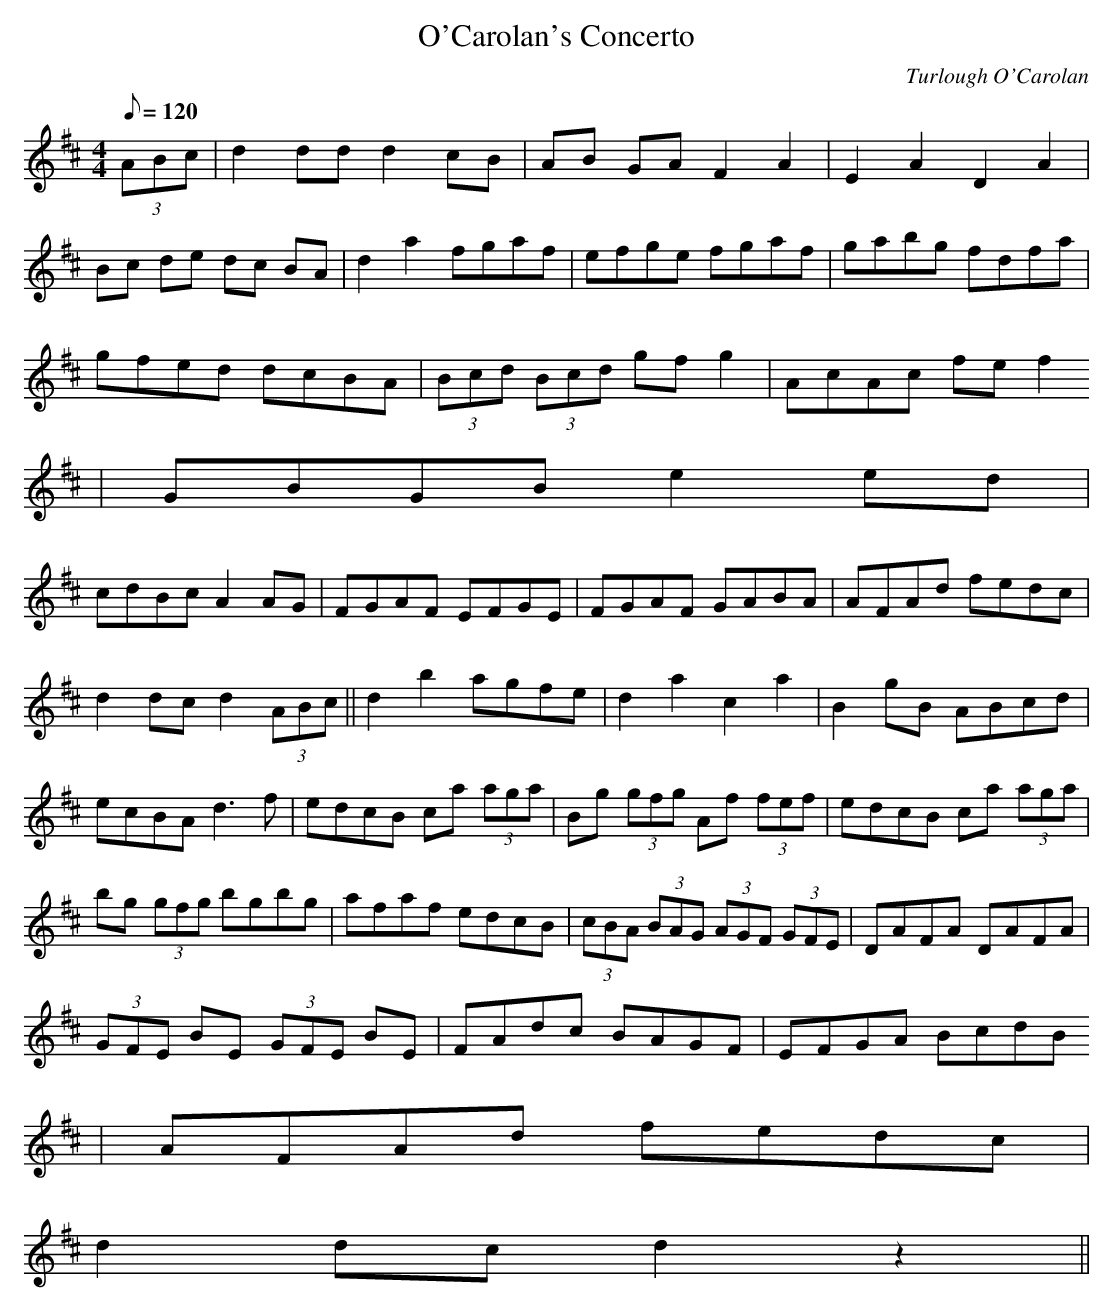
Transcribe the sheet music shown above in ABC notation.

X:1
T:O'Carolan's Concerto
M:4/4
L:1/8
Q:120
C:Turlough O'Carolan
K:D
(3ABc |d2 dd d2 cB |AB GA F2 A2 |E2 A2 D2 A2 |
Bc de dc BA |d2 a2 fgaf |efge fgaf |gabg fdfa |
gfed dcBA |(3Bcd (3Bcd gf g2 |AcAc fe f2
 |GBGB e2 ed |
cdBc A2 AG |FGAF EFGE |FGAF GABA |AFAd fedc |
d2 dc d2 (3ABc ||d2 b2 agfe |d2 a2 c2 a2 |B2 gB ABcd |
ecBA d3 f |edcB ca (3aga |Bg (3gfg Af (3fef |edcB ca (3aga |
bg (3gfg bgbg |afaf edcB |(3cBA (3BAG (3AGF (3GFE |DAFA DAFA |
(3GFE BE (3GFE BE |FAdc BAGF |EFGA BcdB
|AFAd fedc |
d2 dc d2 z2 ||
